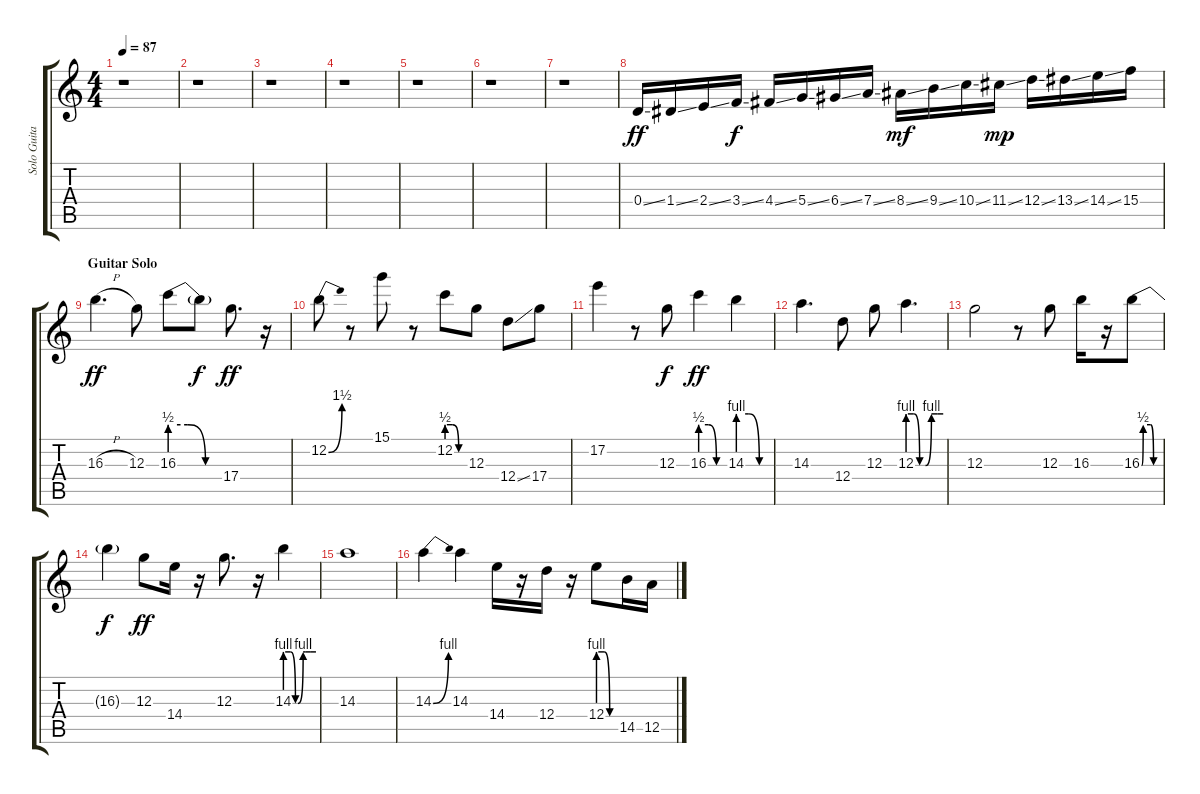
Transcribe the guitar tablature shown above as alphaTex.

\track ("Solo Guitar" "Solo Guita") {instrument electricguitarjazz}
\staff {score tabs}
\tuning (E4 B3 G3 D3 A2 E2) {hide}
\ts (4 4)
\tempo 87
\clef g2
\ks c
r.1{dy ff} |
r.1 |
r.1 |
r.1 |
r.1 |
r.1 |
r.1 |
0.4{ss}.16 1.4{ss}.16 2.4{ss}.16 3.4{ss}.16{dy f} 4.4{ss}.16 5.4{ss}.16 6.4{ss}.16 7.4{ss}.16 8.4{ss}.16{dy mf} 9.4{ss}.16 10.4{ss}.16 11.4{ss}.16{dy mp} 12.4{ss}.16 13.4{ss}.16 14.4{ss}.16 15.4.16 |
\section ("" "Guitar Solo")
16.3{h}.4{d dy ff} 12.3.8 16.3{be (custom 0 2 20 2 40 0 60 0)}.8 16.3{t}.8{dy f} 17.4.8{d dy ff} r.16 |
12.2{be (bend 0 0 60 6)}.8 r.8 15.1.8 r.8 12.2{be (custom 0 2 20 2 40 0 60 0)}.8 12.3.8 12.4{ss}.8 17.4.8 |
17.2.4 r.8 12.3.8{dy f} 16.3{be (custom 0 2 20 2 40 0 60 0)}.4{dy ff} 14.3{be (custom 0 4 20 4 40 0 60 0)}.4 |
14.3.4{d} 12.4.8 12.3.8 12.3{be (custom 0 4 10 4 20 0 30 0 40 4 50 4 60 4)}.4{d} |
12.3.2 r.8 12.3.8 16.3.16 r.16 16.3{be (custom 0 0 5 2 30 2 40 0 60 0)}.8 |
16.3{t}.4{dy f} 12.3.8{dy ff} 14.4.16 r.16 12.3.8{d} r.16 14.3{be (custom 0 4 10 4 20 0 25 0 35 4 40 4 50 4 60 4)}.4 |
14.3.1 |
14.3{be (bend 0 0 60 4)}.4 14.3.4 14.4.16 r.16 12.4.16 r.16 12.4{be (custom 0 4 20 4 40 0 60 0)}.8 14.5.16 12.5.16
